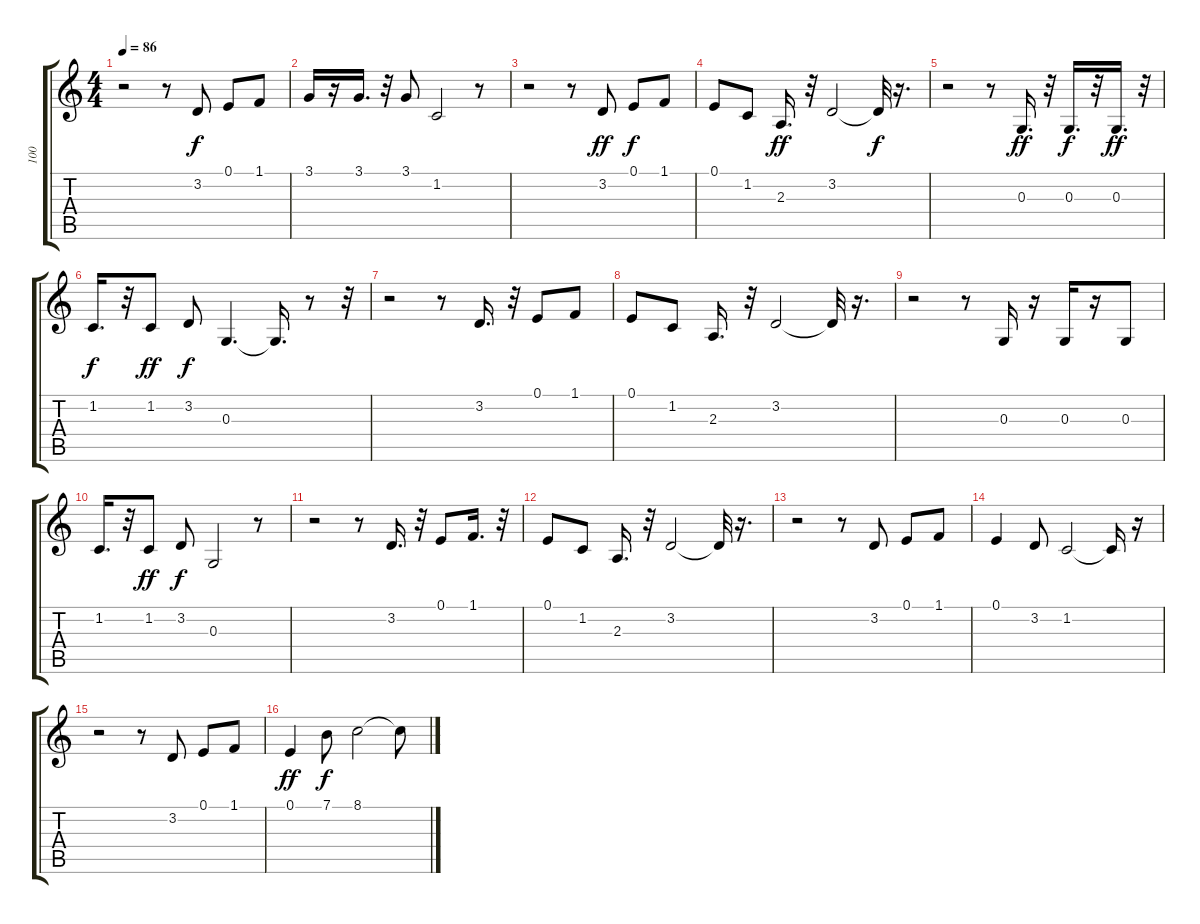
\track ("100" "100") {instrument fx4atmosphere}
\staff {score tabs}
\tuning (E4 B3 G3 D3 A2 E2) {hide}
\ts (4 4)
\tempo 86
\clef g2
\ks c
r.2{dy f} r.8 3.2.8 0.1.8 1.1.8 |
3.1.16 r.16 3.1.16{d} r.32 3.1.8 1.2.2 r.8 |
r.2 r.8 3.2.8{dy ff} 0.1.8{dy f} 1.1.8 |
0.1.8 1.2.8 2.3.16{d dy ff} r.32 3.2.2 3.2{t}.32{dy f} r.16{d} |
r.2 r.8 0.3.16{d dy ff} r.32 0.3.16{d dy f} r.32 0.3.16{d dy ff} r.32 |
1.2.16{d dy f} r.32 1.2.8{dy ff} 3.2.8{dy f} 0.3.4{d} 0.3{t}.16{d} r.8 r.32 |
r.2 r.8 3.2.16{d} r.32 0.1.8 1.1.8 |
0.1.8 1.2.8 2.3.16{d} r.32 3.2.2 3.2{t}.32 r.16{d} |
r.2 r.8 0.3.16 r.16 0.3.16 r.16 0.3.8 |
1.2.16{d} r.32 1.2.8{dy ff} 3.2.8{dy f} 0.3.2 r.8 |
r.2 r.8 3.2.16{d} r.32 0.1.8 1.1.16{d} r.32 |
0.1.8 1.2.8 2.3.16{d} r.32 3.2.2 3.2{t}.32 r.16{d} |
r.2 r.8 3.2.8 0.1.8 1.1.8 |
0.1.4 3.2.8 1.2.2 1.2{t}.16 r.16 |
r.2 r.8 3.2.8 0.1.8 1.1.8 |
0.1.4{dy ff} 7.1.8{dy f} 8.1.2 8.1{t}.8
